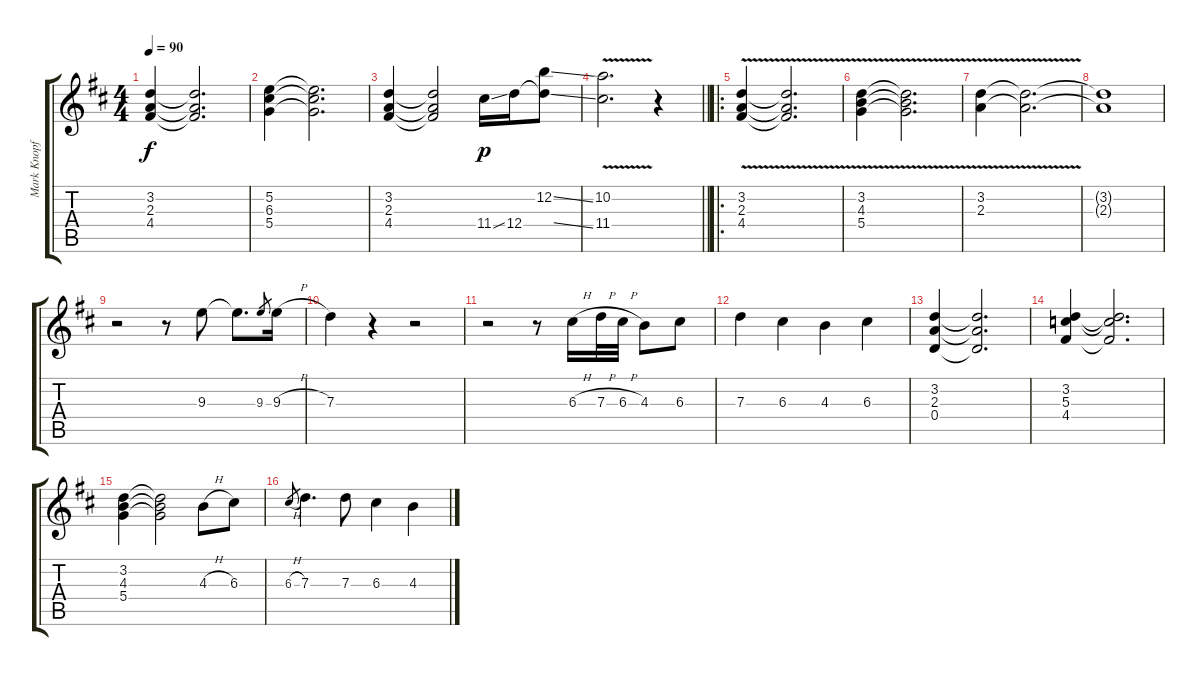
\track ("Mark Knopfler - Lead w/dist." "Mark Knopf") {instrument overdrivenguitar}
\staff {score tabs}
\tuning (E4 B3 G3 D3 A2 E2) {hide}
\ts (4 4)
\tempo 90
\clef g2
\ks d
(3.2 2.3 4.4).4{dy f instrument overdrivenguitar} (3.2{t} 2.3{t} 4.4{t}).2{d} |
(5.2 6.3 5.4).4 (5.2{t} 6.3{t} 5.4{t}).2{d} |
(3.2 2.3 4.4).4 (3.2{t} 2.3{t} 4.4{t}).2 11.4{ss}.16{dy p} 12.4.16 (12.2{ss} 12.4{ss t}).8 |
\barLineRight lightlight
(10.2{v} 11.4{v}).2{d} r.4 |
\ro
(3.2{v} 2.3{v} 4.4{v}).4 (3.2{t} 2.3{t} 4.4{t}).2{d} |
(3.2{v} 4.3{v} 5.4{v}).4 (3.2{t} 4.3{t} 5.4{t}).2{d} |
(3.2{v} 2.3{v}).4 (3.2{t} 2.3{t}).2{d} |
(3.2{t} 2.3{t}).1 |
r.2 r.8 9.3.8 9.3{t}.8{d} 9.3.8{gr} 9.3{h}.16 |
7.3.4 r.4 r.2 |
r.2 r.8 6.3{h}.16 7.3{h}.32 6.3{h}.32 4.3.8 6.3.8 |
7.3.4 6.3.4 4.3.4 6.3.4 |
(3.2 2.3 0.4).4 (3.2{t} 2.3{t} 0.4{t}).2{d} |
(3.2 5.3 4.4).4 (3.2{t} 5.3{t} 4.4{t}).2{d} |
(3.2 4.3 5.4).4 (3.2{t} 4.3{t} 5.4{t}).2 4.3{h}.8 6.3.8 |
6.3{h}.8{gr} 7.3.4{d} 7.3.8 6.3.4 4.3.4
